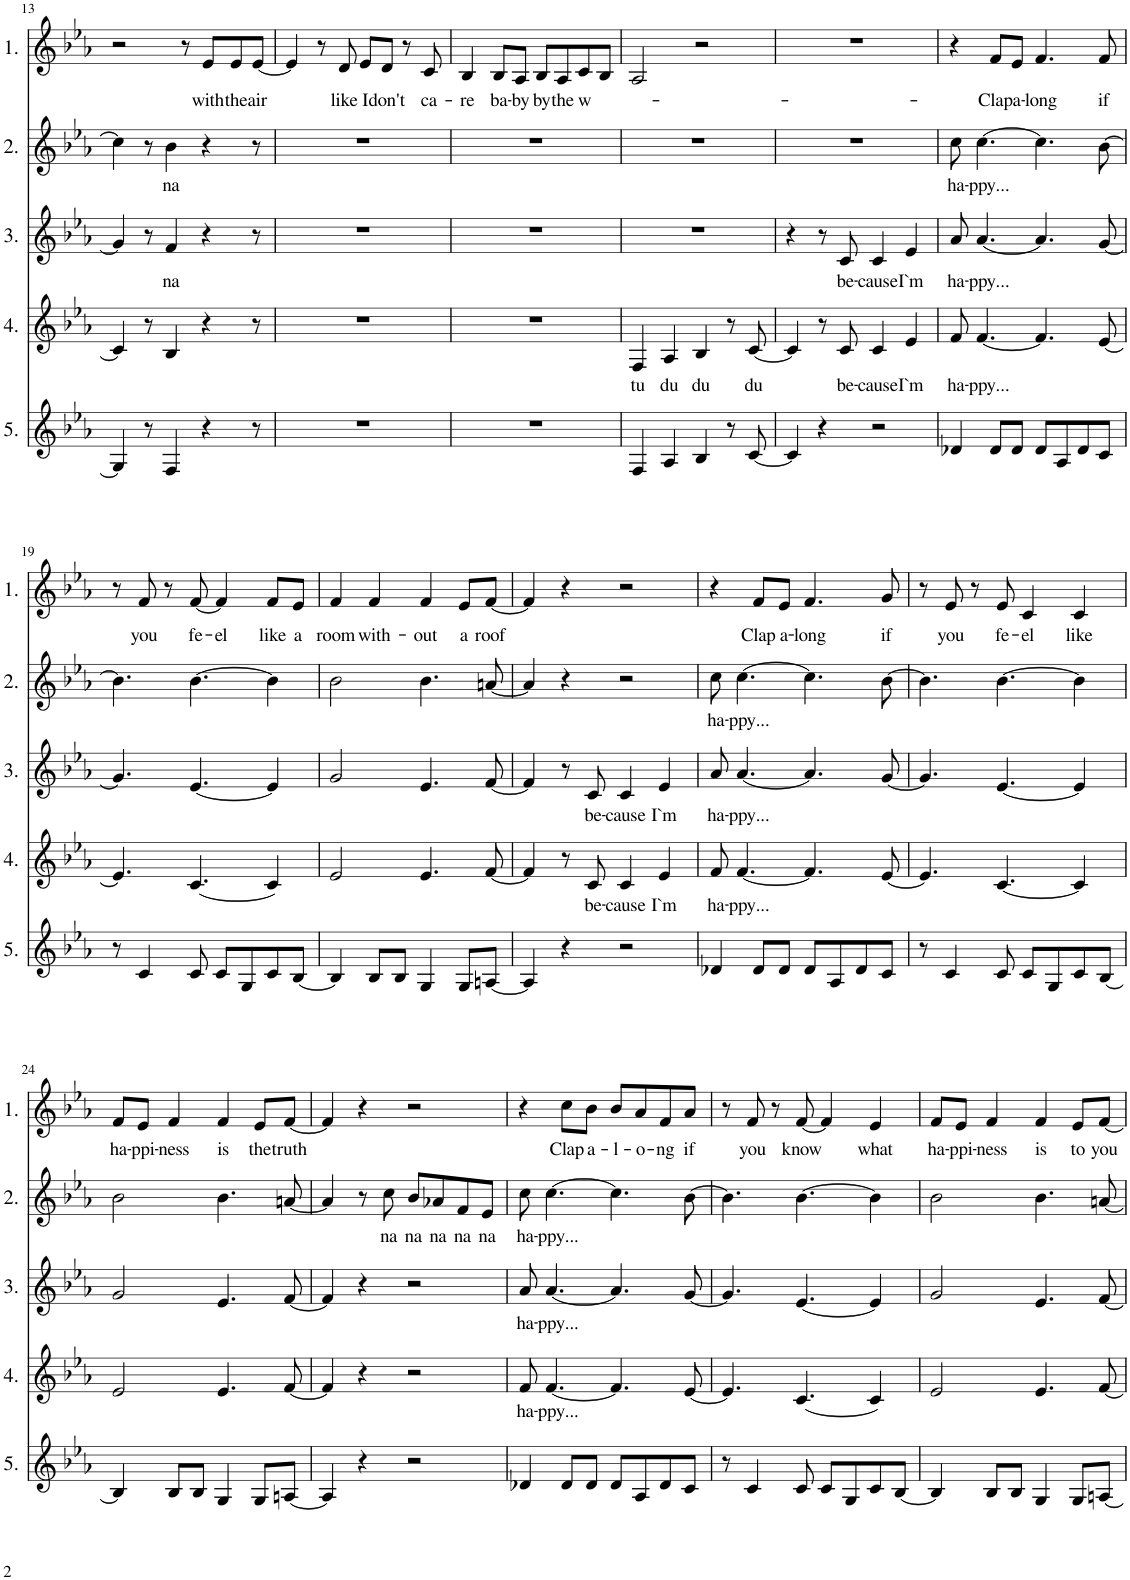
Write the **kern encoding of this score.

**kern	**kern	**text	**kern	**text	**kern	**text	**kern	**text
*part5	*part4	*part4	*part3	*part3	*part2	*part2	*part1	*part1
*staff5	*staff4	*staff4	*staff3	*staff3	*staff2	*staff2	*staff1	*staff1
*I"5.	*I"4.	*	*I"3.	*	*I"2.	*	*I"1.	*
!!LO:PB:g=z
*clefG2	*clefG2	*	*clefG2	*	*clefG2	*	*clefG2	*
*	*	*	*	*	*	*	*Trd1c2	*
*k[b-e-a-]	*k[b-e-a-]	*	*k[b-e-a-]	*	*k[b-e-a-]	*	*k[b-e-a-]	*
*M4/4	*M4/4	*	*M4/4	*	*M4/4	*	*M4/4	*
=13	=13	=13	=13	=13	=13	=13	=13	=13
4G/]	4c/]	.	4g/]	.	4cc\]	.	2r	.
8r	8r	.	8r	.	8r	.	.	.
!	!	!	!	!LO:LY:b	!	!LO:LY:b	!	!
4F/	4B-/	.	4f/	na	4b-\	na	.	.
.	.	.	.	.	.	.	8r	.
!	!	!	!	!	!	!	!	!LO:LY:b
4r	4r	.	4r	.	4r	.	8e-/L	with
!	!	!	!	!	!	!	!	!LO:LY:b
.	.	.	.	.	.	.	8e-/	the
!	!	!	!	!	!	!	!	!LO:LY:b
8r	8r	.	8r	.	8r	.	[8e-/J	air
=14	=14	=14	=14	=14	=14	=14	=14	=14
1r	1r	.	1r	.	1r	.	4e-/]	.
.	.	.	.	.	.	.	8r	.
!	!	!	!	!	!	!	!	!LO:LY:b
.	.	.	.	.	.	.	8d/	like
!	!	!	!	!	!	!	!	!LO:LY:b
.	.	.	.	.	.	.	8e-/L	I
!	!	!	!	!	!	!	!	!LO:LY:b
.	.	.	.	.	.	.	8d/J	don't
.	.	.	.	.	.	.	8r	.
!	!	!	!	!	!	!	!	!LO:LY:b
.	.	.	.	.	.	.	8c/	ca-
=15	=15	=15	=15	=15	=15	=15	=15	=15
!	!	!	!	!	!	!	!	!LO:LY:b
1r	1r	.	1r	.	1r	.	4B-/	-re
!	!	!	!	!	!	!	!	!LO:LY:b
.	.	.	.	.	.	.	8B-/L	ba-
!	!	!	!	!	!	!	!	!LO:LY:b
.	.	.	.	.	.	.	8A-/J	-by
!	!	!	!	!	!	!	!	!LO:LY:b
.	.	.	.	.	.	.	8B-/L	by
!	!	!	!	!	!	!	!	!LO:LY:b
.	.	.	.	.	.	.	8A-/	the
!	!	!	!	!	!	!	!	!LO:LY:b
.	.	.	.	.	.	.	8c/	w-
.	.	.	.	.	.	.	8B-/J	.
=16	=16	=16	=16	=16	=16	=16	=16	=16
!	!	!LO:LY:b	!	!	!	!	!	!
4F/	4F/	tu	1r	.	1r	.	2A-/	.
!	!	!LO:LY:b	!	!	!	!	!	!
4A-/	4A-/	du	.	.	.	.	.	.
!	!	!LO:LY:b	!	!	!	!	!	!
4B-/	4B-/	du	.	.	.	.	2r	.
8r	8r	.	.	.	.	.	.	.
!	!	!LO:LY:b	!	!	!	!	!	!
[8c/	[8c/	du	.	.	.	.	.	.
=17	=17	=17	=17	=17	=17	=17	=17	=17
4c/]	4c/]	.	4r	.	1r	.	1r	.
4r	8r	.	8r	.	.	.	.	.
!	!	!LO:LY:b	!	!LO:LY:b	!	!	!	!
.	8c/	be-	8c/	be-	.	.	.	.
!	!	!LO:LY:b	!	!LO:LY:b	!	!	!	!
2r	4c/	-cause	4c/	-cause	.	.	.	.
!	!	!LO:LY:b	!	!LO:LY:b	!	!	!	!
.	4e-/	I`m	4e-/	I`m	.	.	.	.
=18	=18	=18	=18	=18	=18	=18	=18	=18
!	!	!LO:LY:b	!	!LO:LY:b	!	!LO:LY:b	!	!
4d-X/	8f/	ha-	8a-/	ha-	8cc\	ha-	4r	.
!	!	!LO:LY:b	!	!LO:LY:b	!	!LO:LY:b	!	!
.	[4.f/	-ppy...	[4.a-/	-ppy...	[4.cc\	-ppy...	.	.
!	!	!	!	!	!	!	!	!LO:LY:b
8d-/L	.	.	.	.	.	.	8f/L	Clap
!	!	!	!	!	!	!	!	!LO:LY:b
8d-/J	.	.	.	.	.	.	8e-/J	a-
!	!	!	!	!	!	!	!	!LO:LY:b
8d-/L	4.f/]	.	4.a-/]	.	4.cc\]	.	4.f/	-long
8A-/	.	.	.	.	.	.	.	.
8d-/	.	.	.	.	.	.	.	.
!	!	!	!	!	!	!	!	!LO:LY:b
8c/J	[8e-/	.	[8g/	.	[8b-\	.	8f/	if
!!LO:LB:g=z
=19	=19	=19	=19	=19	=19	=19	=19	=19
8r	4.e-/]	.	4.g/]	.	4.b-\]	.	8r	.
!	!	!	!	!	!	!	!	!LO:LY:b
4c/	.	.	.	.	.	.	8f/	you
.	.	.	.	.	.	.	8r	.
!	!	!	!	!	!	!	!	!LO:LY:b
8c/	[4.c/	.	[4.e-/	.	[4.b-\	.	[8f/	fe-
!	!	!	!	!	!	!	!	!LO:LY:b
8c/L	.	.	.	.	.	.	4f/]	-el
8G/	.	.	.	.	.	.	.	.
!	!	!	!	!	!	!	!	!LO:LY:b
8c/	4c/]	.	4e-/]	.	4b-\]	.	8f/L	like
!	!	!	!	!	!	!	!	!LO:LY:b
[8B-/J	.	.	.	.	.	.	8e-/J	a
=20	=20	=20	=20	=20	=20	=20	=20	=20
!	!	!	!	!	!	!	!	!LO:LY:b
4B-/]	2e-/	.	2g/	.	2b-\	.	4f/	room
!	!	!	!	!	!	!	!	!LO:LY:b
8B-/L	.	.	.	.	.	.	4f/	with-
8B-/J	.	.	.	.	.	.	.	.
!	!	!	!	!	!	!	!	!LO:LY:b
4G/	4.e-/	.	4.e-/	.	4.b-\	.	4f/	-out
!	!	!	!	!	!	!	!	!LO:LY:b
8G/L	.	.	.	.	.	.	8e-/L	a
!	!	!	!	!	!	!	!	!LO:LY:b
[8An/J	[8f/	.	[8f/	.	[8an/	.	[8f/J	roof
=21	=21	=21	=21	=21	=21	=21	=21	=21
4A/]	4f/]	.	4f/]	.	4a/]	.	4f/]	.
4r	8r	.	8r	.	4r	.	4r	.
!	!	!LO:LY:b	!	!LO:LY:b	!	!	!	!
.	8c/	be-	8c/	be-	.	.	.	.
!	!	!LO:LY:b	!	!LO:LY:b	!	!	!	!
2r	4c/	-cause	4c/	-cause	2r	.	2r	.
!	!	!LO:LY:b	!	!LO:LY:b	!	!	!	!
.	4e-/	I`m	4e-/	I`m	.	.	.	.
=22	=22	=22	=22	=22	=22	=22	=22	=22
!	!	!LO:LY:b	!	!LO:LY:b	!	!LO:LY:b	!	!
4d-X/	8f/	ha-	8a-/	ha-	8cc\	ha-	4r	.
!	!	!LO:LY:b	!	!LO:LY:b	!	!LO:LY:b	!	!
.	[4.f/	-ppy...	[4.a-/	-ppy...	[4.cc\	-ppy...	.	.
!	!	!	!	!	!	!	!	!LO:LY:b
8d-/L	.	.	.	.	.	.	8f/L	Clap
!	!	!	!	!	!	!	!	!LO:LY:b
8d-/J	.	.	.	.	.	.	8e-/J	a-
!	!	!	!	!	!	!	!	!LO:LY:b
8d-/L	4.f/]	.	4.a-/]	.	4.cc\]	.	4.f/	-long
8A-/	.	.	.	.	.	.	.	.
8d-/	.	.	.	.	.	.	.	.
!	!	!	!	!	!	!	!	!LO:LY:b
8c/J	[8e-/	.	[8g/	.	[8b-\	.	8g/	if
=23	=23	=23	=23	=23	=23	=23	=23	=23
8r	4.e-/]	.	4.g/]	.	4.b-\]	.	8r	.
!	!	!	!	!	!	!	!	!LO:LY:b
4c/	.	.	.	.	.	.	8e-/	you
.	.	.	.	.	.	.	8r	.
!	!	!	!	!	!	!	!	!LO:LY:b
8c/	[4.c/	.	[4.e-/	.	[4.b-\	.	8e-/	fe-
!	!	!	!	!	!	!	!	!LO:LY:b
8c/L	.	.	.	.	.	.	4c/	-el
8G/	.	.	.	.	.	.	.	.
!	!	!	!	!	!	!	!	!LO:LY:b
8c/	4c/]	.	4e-/]	.	4b-\]	.	4c/	like
[8B-/J	.	.	.	.	.	.	.	.
!!LO:LB:g=z
=24	=24	=24	=24	=24	=24	=24	=24	=24
!	!	!	!	!	!	!	!	!LO:LY:b
4B-/]	2e-/	.	2g/	.	2b-\	.	8f/L	ha-
!	!	!	!	!	!	!	!	!LO:LY:b
.	.	.	.	.	.	.	8e-/J	ppi-
!	!	!	!	!	!	!	!	!LO:LY:b
8B-/L	.	.	.	.	.	.	4f/	-ness
8B-/J	.	.	.	.	.	.	.	.
!	!	!	!	!	!	!	!	!LO:LY:b
4G/	4.e-/	.	4.e-/	.	4.b-\	.	4f/	is
!	!	!	!	!	!	!	!	!LO:LY:b
8G/L	.	.	.	.	.	.	8e-/L	the
!	!	!	!	!	!	!	!	!LO:LY:b
[8An/J	[8f/	.	[8f/	.	[8an/	.	[8f/J	truth
=25	=25	=25	=25	=25	=25	=25	=25	=25
4A/]	4f/]	.	4f/]	.	4a/]	.	4f/]	.
4r	4r	.	4r	.	8r	.	4r	.
!	!	!	!	!	!	!LO:LY:b	!	!
.	.	.	.	.	8cc\	na	.	.
!	!	!	!	!	!	!LO:LY:b	!	!
2r	2r	.	2r	.	8b-/L	na	2r	.
!	!	!	!	!	!	!LO:LY:b	!	!
.	.	.	.	.	8a-X/	na	.	.
!	!	!	!	!	!	!LO:LY:b	!	!
.	.	.	.	.	8f/	na	.	.
!	!	!	!	!	!	!LO:LY:b	!	!
.	.	.	.	.	8e-/J	na	.	.
=26	=26	=26	=26	=26	=26	=26	=26	=26
!	!	!LO:LY:b	!	!LO:LY:b	!	!LO:LY:b	!	!
4d-X/	8f/	ha-	8a-/	ha-	8cc\	ha-	4r	.
!	!	!LO:LY:b	!	!LO:LY:b	!	!LO:LY:b	!	!
.	[4.f/	-ppy...	[4.a-/	-ppy...	[4.cc\	-ppy...	.	.
!	!	!	!	!	!	!	!	!LO:LY:b
8d-/L	.	.	.	.	.	.	8cc\L	Clap
!	!	!	!	!	!	!	!	!LO:LY:b
8d-/J	.	.	.	.	.	.	8b-\J	a-
!	!	!	!	!	!	!	!	!LO:LY:b
8d-/L	4.f/]	.	4.a-/]	.	4.cc\]	.	8b-/L	-l-
!	!	!	!	!	!	!	!	!LO:LY:b
8A-/	.	.	.	.	.	.	8a-/	-o-
!	!	!	!	!	!	!	!	!LO:LY:b
8d-/	.	.	.	.	.	.	8f/	-ng
!	!	!	!	!	!	!	!	!LO:LY:b
8c/J	[8e-/	.	[8g/	.	[8b-\	.	8a-/J	if
=27	=27	=27	=27	=27	=27	=27	=27	=27
8r	4.e-/]	.	4.g/]	.	4.b-\]	.	8r	.
!	!	!	!	!	!	!	!	!LO:LY:b
4c/	.	.	.	.	.	.	8f/	you
.	.	.	.	.	.	.	8r	.
!	!	!	!	!	!	!	!	!LO:LY:b
8c/	[4.c/	.	[4.e-/	.	[4.b-\	.	[8f/	know
8c/L	.	.	.	.	.	.	4f/]	.
8G/	.	.	.	.	.	.	.	.
!	!	!	!	!	!	!	!	!LO:LY:b
8c/	4c/]	.	4e-/]	.	4b-\]	.	4e-/	what
[8B-/J	.	.	.	.	.	.	.	.
=28	=28	=28	=28	=28	=28	=28	=28	=28
!	!	!	!	!	!	!	!	!LO:LY:b
4B-/]	2e-/	.	2g/	.	2b-\	.	8f/L	ha-
!	!	!	!	!	!	!	!	!LO:LY:b
.	.	.	.	.	.	.	8e-/J	-ppi-
!	!	!	!	!	!	!	!	!LO:LY:b
8B-/L	.	.	.	.	.	.	4f/	-ness
8B-/J	.	.	.	.	.	.	.	.
!	!	!	!	!	!	!	!	!LO:LY:b
4G/	4.e-/	.	4.e-/	.	4.b-\	.	4f/	is
!	!	!	!	!	!	!	!	!LO:LY:b
8G/L	.	.	.	.	.	.	8e-/L	to
!	!	!	!	!	!	!	!	!LO:LY:b
[8An/J	[8f/	.	[8f/	.	[8an/	.	[8f/J	you
=	=	=	=	=	=	=	=	=
*-	*-	*-	*-	*-	*-	*-	*-	*-
